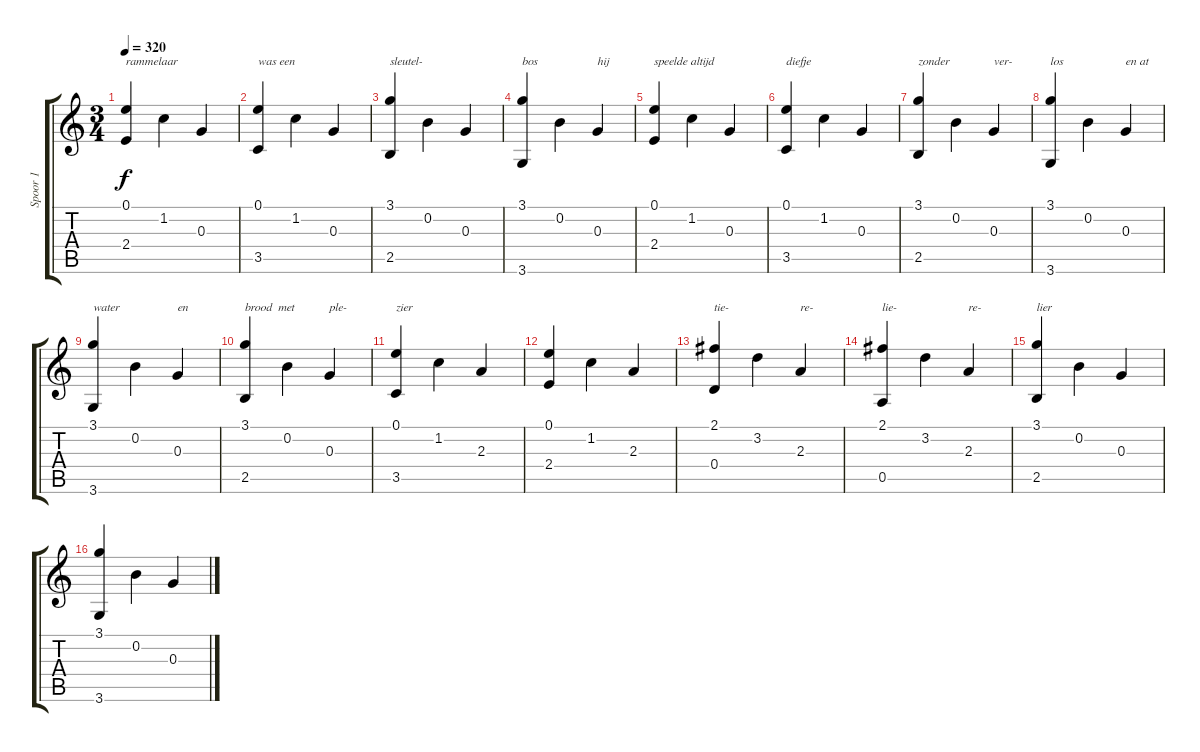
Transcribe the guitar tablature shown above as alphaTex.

\track ("Spoor 1" "Spoor 1") {instrument acousticguitarnylon}
\staff {score tabs}
\tuning (E4 B3 G3 D3 A2 E2) {hide}
\ts (3 4)
\tempo 320
\clef g2
\ks c
(0.1 2.4).4{txt "rammelaar" dy f} 1.2.4 0.3.4 |
(0.1 3.5).4{txt "was een"} 1.2.4 0.3.4 |
(3.1 2.5).4{txt "sleutel-"} 0.2.4 0.3.4 |
(3.1 3.6).4{txt "bos"} 0.2.4 0.3.4{txt "hij"} |
(0.1 2.4).4{txt "speelde altijd"} 1.2.4 0.3.4 |
(0.1 3.5).4{txt "diefje"} 1.2.4 0.3.4 |
(3.1 2.5).4{txt "zonder "} 0.2.4 0.3.4{txt "ver-"} |
(3.1 3.6).4{txt "los"} 0.2.4 0.3.4{txt "en at"} |
(3.1 3.6).4{txt "water"} 0.2.4 0.3.4{txt "en"} |
(3.1 2.5).4{txt "brood  met"} 0.2.4 0.3.4{txt "ple-"} |
(0.1 3.5).4{txt "zier"} 1.2.4 2.3.4 |
(0.1 2.4).4 1.2.4 2.3.4 |
(2.1 0.4).4{txt "tie-"} 3.2.4 2.3.4{txt "re-"} |
(2.1 0.5).4{txt "lie-"} 3.2.4 2.3.4{txt "re-"} |
(3.1 2.5).4{txt "lier"} 0.2.4 0.3.4 |
(3.1 3.6).4 0.2.4 0.3.4
